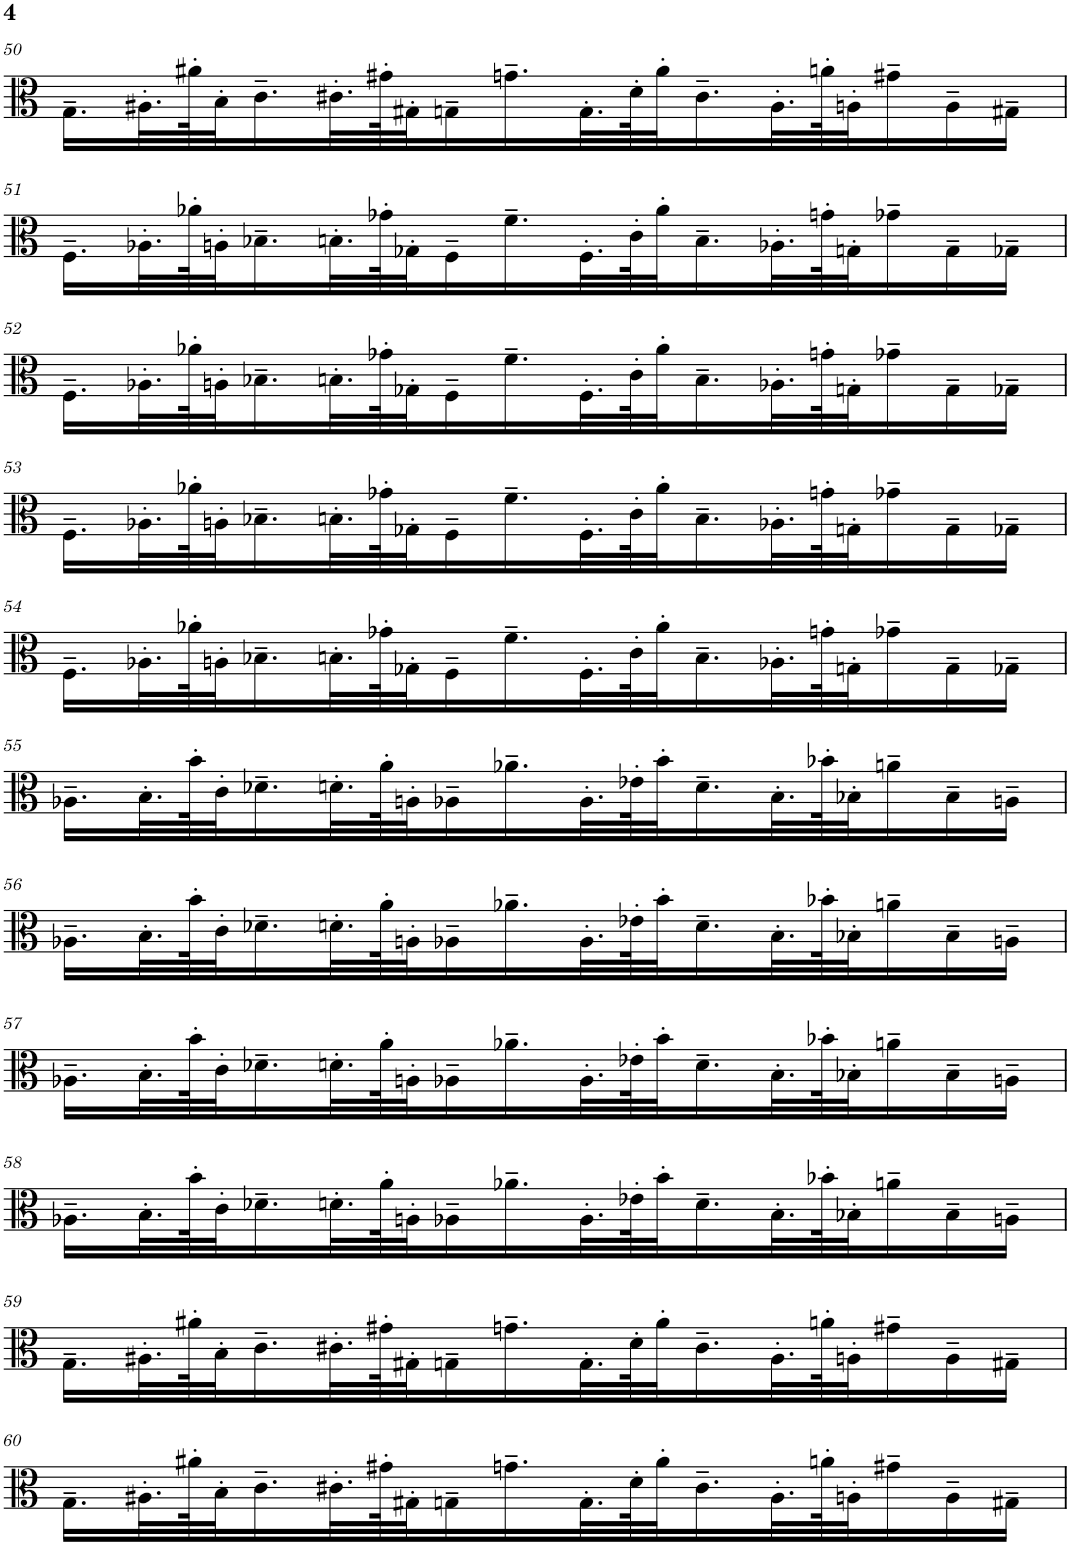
**kern
*part1
*staff1
*I"Viola
*I'Vla.
!!LO:PB:g=z
*clefC3
*k[]
*M4/4
=50
16.G~\LL
32.A#X'\L
64a#X'\K
32B'\J
16.c~\
32.c#X'\L
64g#X'\K
32G#X'\J
16Gn~\
16.gn~\
32.G'\L
64d'\K
32a#'\J
16.c#~\
32.A#'\L
64an'\K
32An'\J
16g#X~\
16A~\
16G#X~\JJ
!!LO:LB:g=z
=51
16.F~\LL
32.A-X'\L
64a-X'\K
32An'\J
16.B-X~\
32.Bn'\L
64g-X'\K
32G-X'\J
16F~\
16.f~\
32.F'\L
64c'\K
32a-'\J
16.B~\
32.A-X'\L
64gn'\K
32Gn'\J
16g-X~\
16G~\
16G-X~\JJ
!!LO:LB:g=z
=52
16.F~\LL
32.A-X'\L
64a-X'\K
32An'\J
16.B-X~\
32.Bn'\L
64g-X'\K
32G-X'\J
16F~\
16.f~\
32.F'\L
64c'\K
32a-'\J
16.B~\
32.A-X'\L
64gn'\K
32Gn'\J
16g-X~\
16G~\
16G-X~\JJ
!!LO:LB:g=z
=53
16.F~\LL
32.A-X'\L
64a-X'\K
32An'\J
16.B-X~\
32.Bn'\L
64g-X'\K
32G-X'\J
16F~\
16.f~\
32.F'\L
64c'\K
32a-'\J
16.B~\
32.A-X'\L
64gn'\K
32Gn'\J
16g-X~\
16G~\
16G-X~\JJ
!!LO:LB:g=z
=54
16.F~\LL
32.A-X'\L
64a-X'\K
32An'\J
16.B-X~\
32.Bn'\L
64g-X'\K
32G-X'\J
16F~\
16.f~\
32.F'\L
64c'\K
32a-'\J
16.B~\
32.A-X'\L
64gn'\K
32Gn'\J
16g-X~\
16G~\
16G-X~\JJ
!!LO:LB:g=z
=55
16.A-X~\LL
32.B'\L
64b'\K
32c'\J
16.d-X~\
32.dn'\L
64a'\K
32An'\J
16A-X~\
16.a-X~\
32.A-'\L
64e-X'\K
32b'\J
16.d~\
32.B'\L
64b-X'\K
32B-X'\J
16an~\
16B-~\
16An~\JJ
!!LO:LB:g=z
=56
16.A-X~\LL
32.B'\L
64b'\K
32c'\J
16.d-X~\
32.dn'\L
64a'\K
32An'\J
16A-X~\
16.a-X~\
32.A-'\L
64e-X'\K
32b'\J
16.d~\
32.B'\L
64b-X'\K
32B-X'\J
16an~\
16B-~\
16An~\JJ
!!LO:LB:g=z
=57
16.A-X~\LL
32.B'\L
64b'\K
32c'\J
16.d-X~\
32.dn'\L
64a'\K
32An'\J
16A-X~\
16.a-X~\
32.A-'\L
64e-X'\K
32b'\J
16.d~\
32.B'\L
64b-X'\K
32B-X'\J
16an~\
16B-~\
16An~\JJ
!!LO:LB:g=z
=58
16.A-X~\LL
32.B'\L
64b'\K
32c'\J
16.d-X~\
32.dn'\L
64a'\K
32An'\J
16A-X~\
16.a-X~\
32.A-'\L
64e-X'\K
32b'\J
16.d~\
32.B'\L
64b-X'\K
32B-X'\J
16an~\
16B-~\
16An~\JJ
!!LO:LB:g=z
=59
16.G~\LL
32.A#X'\L
64a#X'\K
32B'\J
16.c~\
32.c#X'\L
64g#X'\K
32G#X'\J
16Gn~\
16.gn~\
32.G'\L
64d'\K
32a#'\J
16.c#~\
32.A#'\L
64an'\K
32An'\J
16g#X~\
16A~\
16G#X~\JJ
!!LO:LB:g=z
=60
16.G~\LL
32.A#X'\L
64a#X'\K
32B'\J
16.c~\
32.c#X'\L
64g#X'\K
32G#X'\J
16Gn~\
16.gn~\
32.G'\L
64d'\K
32a#'\J
16.c#~\
32.A#'\L
64an'\K
32An'\J
16g#X~\
16A~\
16G#X~\JJ
=
*-
